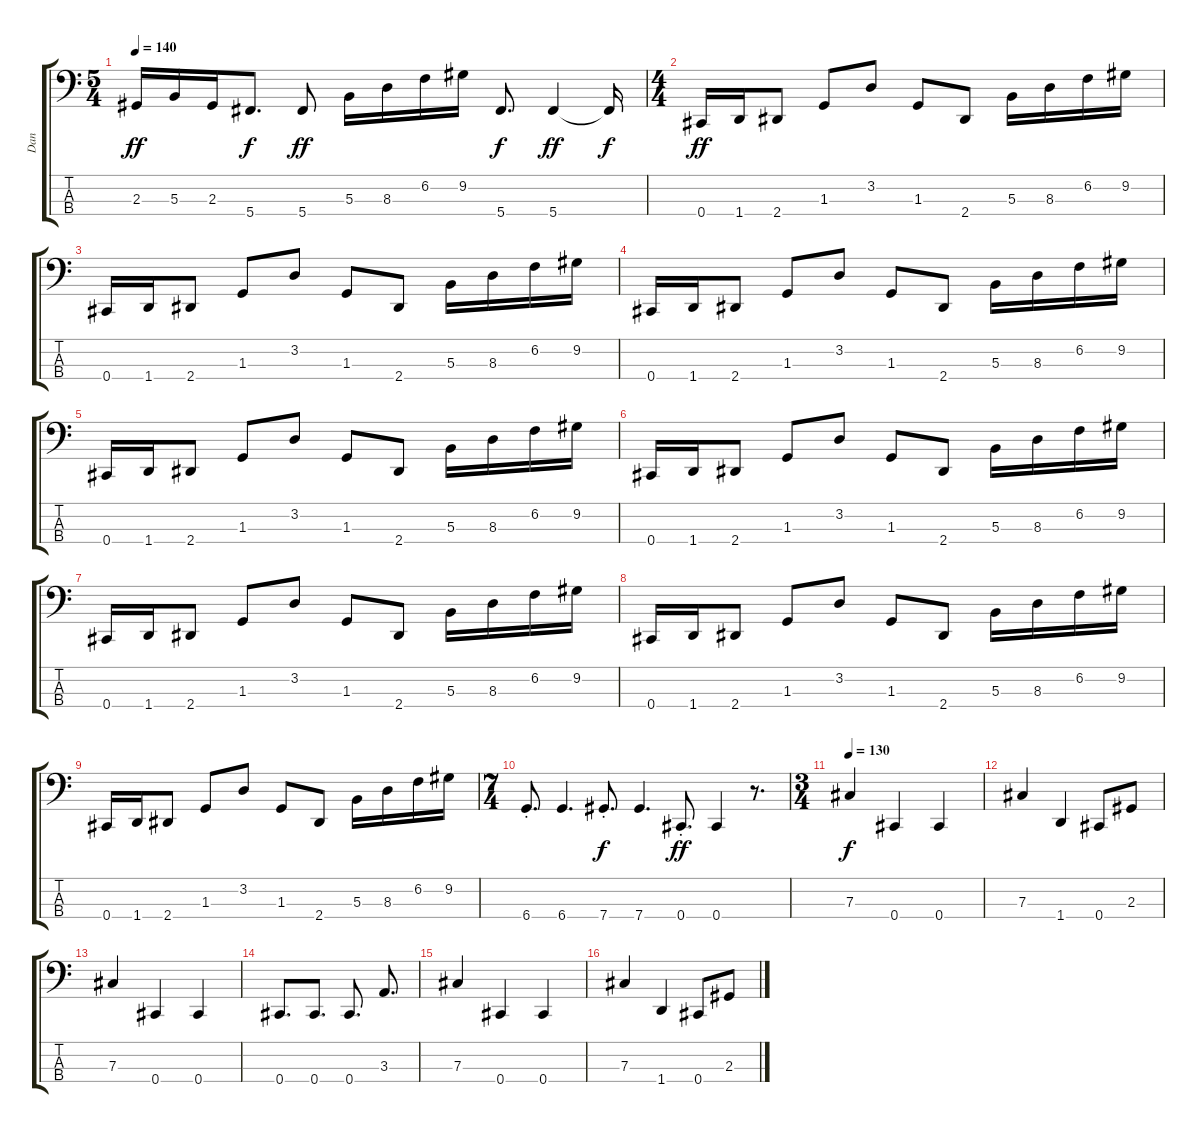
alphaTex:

\track ("Dan" "Dan") {instrument electricbassfinger}
\staff {score tabs}
\tuning (E2 B1 Gb1 Db1) {hide}
\ts (5 4)
\tempo 140
\clef f4
\ks c
2.3.16{dy ff} 5.3.16 2.3.16 5.4.8{d dy f} 5.4.8{dy ff} 5.3.16 8.3.16 6.2.16 9.2.16 5.4.8{d dy f} 5.4.4{dy ff} 5.4{t}.16{dy f} |
\ts (4 4)
0.4.16{dy ff} 1.4.16 2.4.8 1.3.8 3.2.8 1.3.8 2.4.8 5.3.16 8.3.16 6.2.16 9.2.16 |
0.4.16 1.4.16 2.4.8 1.3.8 3.2.8 1.3.8 2.4.8 5.3.16 8.3.16 6.2.16 9.2.16 |
0.4.16 1.4.16 2.4.8 1.3.8 3.2.8 1.3.8 2.4.8 5.3.16 8.3.16 6.2.16 9.2.16 |
0.4.16 1.4.16 2.4.8 1.3.8 3.2.8 1.3.8 2.4.8 5.3.16 8.3.16 6.2.16 9.2.16 |
0.4.16 1.4.16 2.4.8 1.3.8 3.2.8 1.3.8 2.4.8 5.3.16 8.3.16 6.2.16 9.2.16 |
0.4.16 1.4.16 2.4.8 1.3.8 3.2.8 1.3.8 2.4.8 5.3.16 8.3.16 6.2.16 9.2.16 |
0.4.16 1.4.16 2.4.8 1.3.8 3.2.8 1.3.8 2.4.8 5.3.16 8.3.16 6.2.16 9.2.16 |
0.4.16 1.4.16 2.4.8 1.3.8 3.2.8 1.3.8 2.4.8 5.3.16 8.3.16 6.2.16 9.2.16 |
\ts (7 4)
6.4{st}.8{d} 6.4.4{d} 7.4{st}.8{d dy f} 7.4.4{d} 0.4{st}.8{d dy ff} 0.4.4 r.8{d} |
\ts (3 4)
\tempo 130
7.3.4{dy f} 0.4.4 0.4.4 |
7.3.4 1.4.4 0.4.8 2.3.8 |
7.3.4 0.4.4 0.4.4 |
0.4.8{d} 0.4.8{d} 0.4.8{d} 3.3.8{d} |
7.3.4 0.4.4 0.4.4 |
7.3.4 1.4.4 0.4.8 2.3.8
